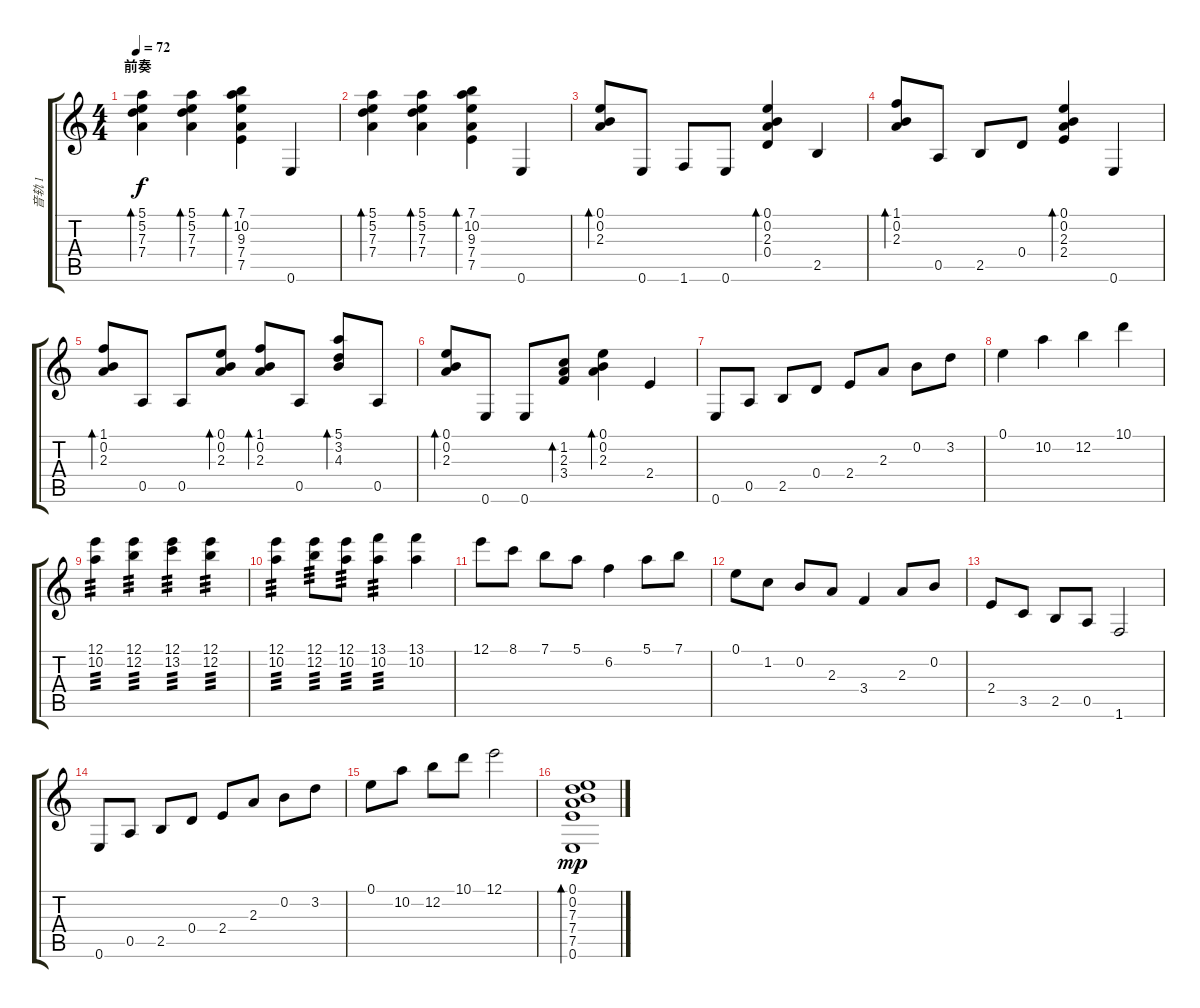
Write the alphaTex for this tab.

\track ("音轨 1" "音轨 1") {instrument acousticguitarnylon}
\staff {score tabs}
\tuning (E4 B3 G3 D3 A2 E2) {hide}
\ts (4 4)
\section ("" "前奏")
\tempo 72
\clef g2
\ks c
(5.1 5.2 7.3 7.4).4{bd 240 dy f instrument acousticguitarnylon} (5.1 5.2 7.3 7.4).4{bd 120} (7.1 10.2 9.3 7.4 7.5).4{bd 120} 0.6.4 |
(5.1 5.2 7.3 7.4).4{bd 240} (5.1 5.2 7.3 7.4).4{bd 120} (7.1 10.2 9.3 7.4 7.5).4{bd 120} 0.6.4 |
(0.1 0.2 2.3).8{bd 60} 0.6.8 1.6.8 0.6.8 (0.1 0.2 2.3 0.4).4{bd 60} 2.5.4 |
(1.1 0.2 2.3).8{bd 60} 0.5.8 2.5.8 0.4.8 (0.1 0.2 2.3 2.4).4{bd 60} 0.6.4 |
(1.1 0.2 2.3).8{bd 60} 0.5.8 0.5.8 (0.1 0.2 2.3).8{bd 60} (1.1 0.2 2.3).8{bd 60} 0.5.8 (5.1 3.2 4.3).8{bd 60} 0.5.8 |
(0.1 0.2 2.3).8{bd 60} 0.6.8 0.6.8 (1.2 2.3 3.4).8{bd 60} (0.1 0.2 2.3).4{bd 60} 2.4.4 |
0.6.8 0.5.8 2.5.8 0.4.8 2.4.8 2.3.8 0.2.8 3.2.8 |
0.1.4 10.2.4 12.2.4 10.1.4 |
(12.1 10.2).4{tp 3} (12.1 12.2).4{tp 3} (12.1 13.2).4{tp 3} (12.1 12.2).4{tp 3} |
(12.1 10.2).4{tp 3} (12.1 12.2).8{tp 3} (12.1 10.2).8{tp 3} (13.1 10.2).4{tp 3} (13.1 10.2).4 |
12.1.8 8.1.8 7.1.8 5.1.8 6.2.4 5.1.8 7.1.8 |
0.1.8 1.2.8 0.2.8 2.3.8 3.4.4 2.3.8 0.2.8 |
2.4.8 3.5.8 2.5.8 0.5.8 1.6.2 |
0.6.8 0.5.8 2.5.8 0.4.8 2.4.8 2.3.8 0.2.8 3.2.8 |
0.1.8 10.2.8 12.2.8 10.1.8 12.1.2 |
(0.1 0.2 7.3 7.4 7.5 0.6).1{bd 120 dy mp}
